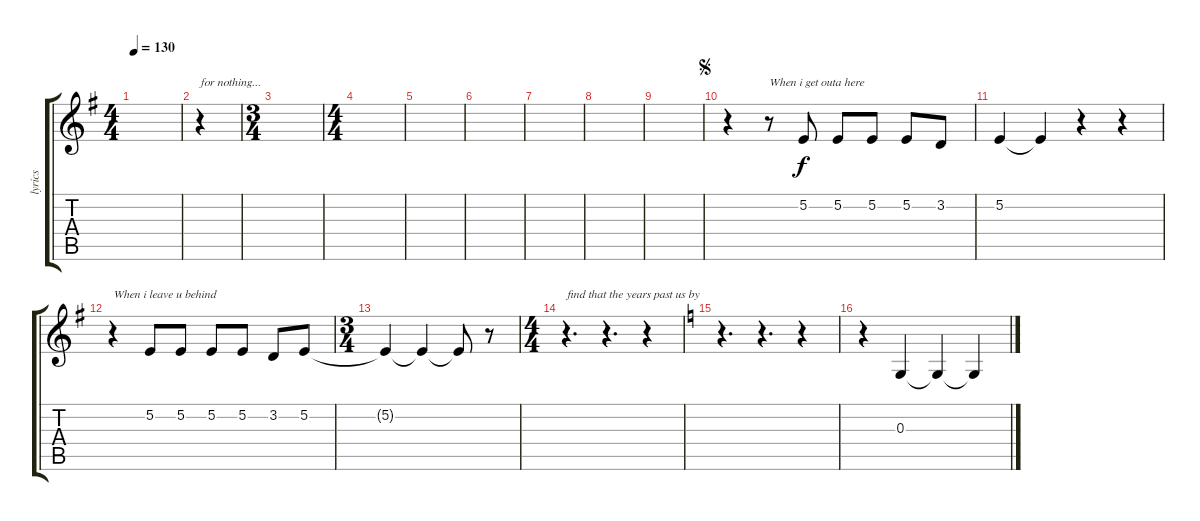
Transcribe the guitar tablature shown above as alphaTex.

\track ("lyrics" "lyrics") {instrument baritonesax}
\staff {score tabs}
\tuning (E4 B3 G3 D3 A2 E2) {hide}
\ts (4 4)
\tempo 130
\clef g2
\ks g
|
r.4{txt "for nothing..."} |
\ts (3 4)
|
\ts (4 4)
|
|
|
|
|
|
\jump segno
r.4 r.8{txt "When i get outa here"} 5.2.8 5.2.8 5.2.8 5.2.8 3.2.8 |
5.2.4 5.2{t}.4 r.4 r.4 |
r.4{txt "When i leave u behind"} 5.2.8 5.2.8 5.2.8 5.2.8 3.2.8 5.2.8 |
\ts (3 4)
5.2{t}.4 5.2{t}.4 5.2{t}.8 r.8 |
\ts (4 4)
r.4{d txt "find that the years past us by"} r.4{d} r.4 |
\ks c
r.4{d} r.4{d} r.4 |
r.4 0.3.4 0.3{t}.4 0.3{t}.4
